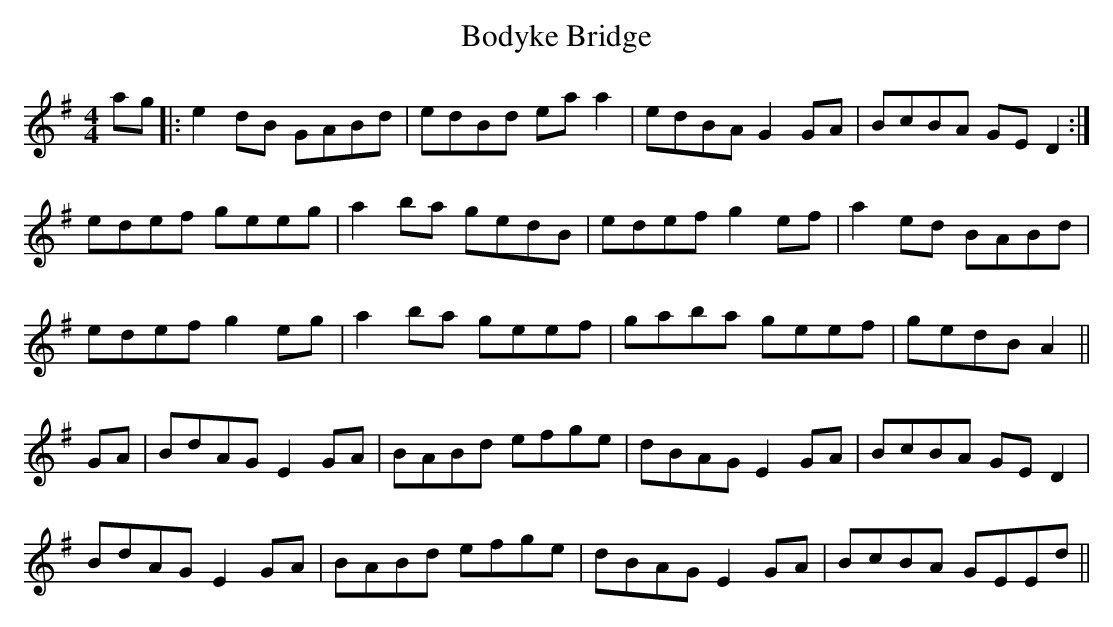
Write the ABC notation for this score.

X:1
T: Bodyke Bridge
L: 1/8
M: 4/4
K: G
ag|: e2 dB GABd|edBd ea a2|edBA G2 GA|BcBA GE D2 :|
edef geeg|a2 ba gedB|edef g2 ef|a2 ed BABd|
edef g2 eg|a2 ba geef|gaba geef|gedB A2 ||
GA|BdAG E2 GA|BABd efge|dBAG E2 GA|BcBA GE D2|
BdAG E2 GA|BABd efge|dBAG E2 GA|BcBA GEEd ||
